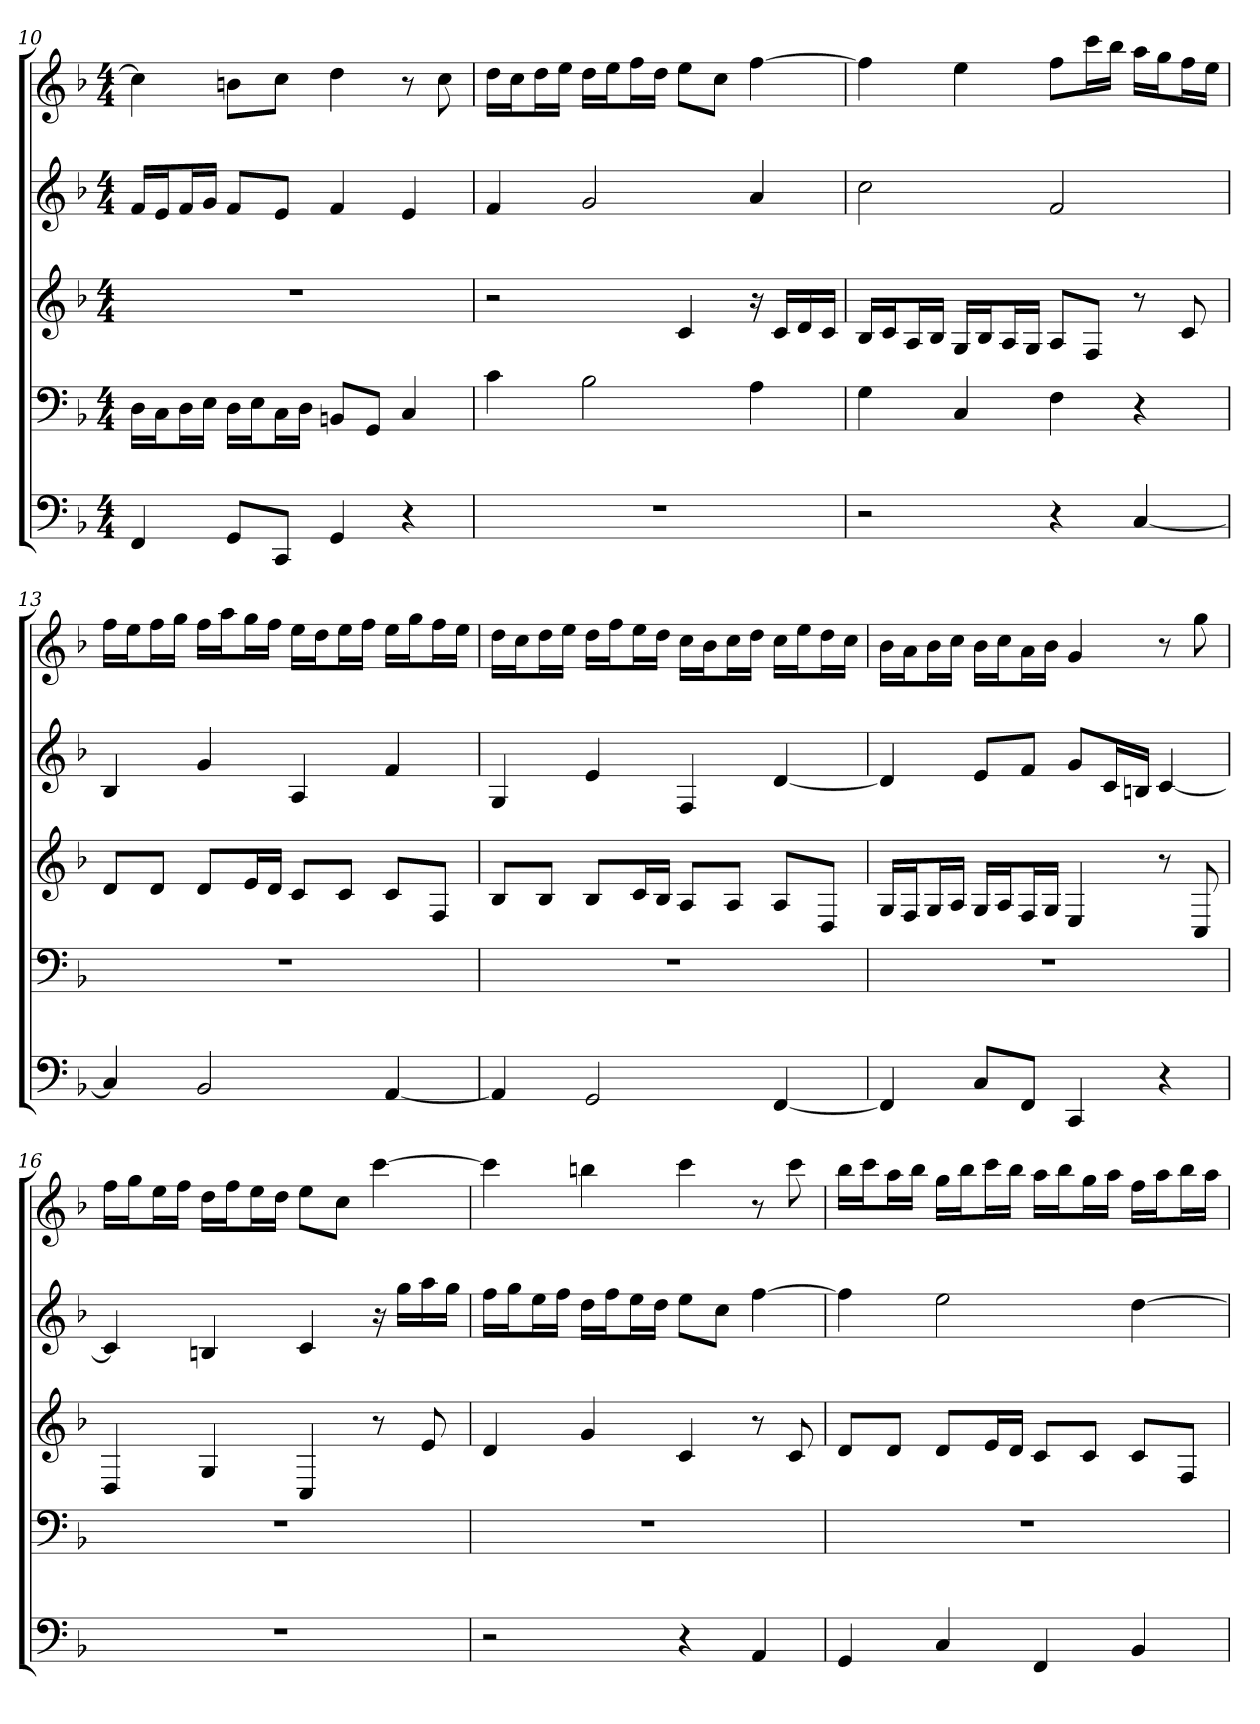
**kern	**kern	**kern	**kern	**kern
*part5	*part4	*part3	*part2	*part1
*staff5	*staff4	*staff3	*staff2	*staff1
*k[b-]	*k[b-]	*k[b-]	*k[b-]	*k[b-]
*M4/4	*M4/4	*M4/4	*M4/4	*M4/4
=10	=10	=10	=10	=10
4FF	16DLL	1r	16fLL	4cc]
.	16CJ	.	16eJ	.
.	16DL	.	16fL	.
.	16EJJ	.	16gJJ	.
8GGL	16DLL	.	8fL	8bnL
.	16EJ	.	.	.
8CCJ	16CL	.	8eJ	8ccJ
.	16DJJ	.	.	.
4GG	8BBnL	.	4f	4dd
.	8GGJ	.	.	.
4r	4C	.	4e	8r
.	.	.	.	8cc
=11	=11	=11	=11	=11
1r	4c	2r	4f	16ddLL
.	.	.	.	16ccJ
.	.	.	.	16ddL
.	.	.	.	16eeJJ
.	2B-	.	2g	16ddLL
.	.	.	.	16eeJ
.	.	.	.	16ffL
.	.	.	.	16ddJJ
.	.	4c	.	8eeL
.	.	.	.	8ccJ
.	4A	16r	4a	[4ff
.	.	16cLL	.	.
.	.	16d	.	.
.	.	16cJJ	.	.
=12	=12	=12	=12	=12
2r	4G	16B-LL	2cc	4ff]
.	.	16cJ	.	.
.	.	16AL	.	.
.	.	16B-JJ	.	.
.	4C	16GLL	.	4ee
.	.	16B-J	.	.
.	.	16AL	.	.
.	.	16GJJ	.	.
4r	4F	8AL	2f	8ffL
.	.	8FJ	.	16cccL
.	.	.	.	16bb-JJ
[4C	4r	8r	.	16aaLL
.	.	.	.	16ggJ
.	.	8c	.	16ffL
.	.	.	.	16eeJJ
=13	=13	=13	=13	=13
4C]	1r	8dL	4B-	16ffLL
.	.	.	.	16eeJ
.	.	8dJ	.	16ffL
.	.	.	.	16ggJJ
2BB-	.	8dL	4g	16ffLL
.	.	.	.	16aaJ
.	.	16eL	.	16ggL
.	.	16dJJ	.	16ffJJ
.	.	8cL	4A	16eeLL
.	.	.	.	16ddJ
.	.	8cJ	.	16eeL
.	.	.	.	16ffJJ
[4AA	.	8cL	4f	16eeLL
.	.	.	.	16ggJ
.	.	8FJ	.	16ffL
.	.	.	.	16eeJJ
=14	=14	=14	=14	=14
4AA]	1r	8B-L	4G	16ddLL
.	.	.	.	16ccJ
.	.	8B-J	.	16ddL
.	.	.	.	16eeJJ
2GG	.	8B-L	4e	16ddLL
.	.	.	.	16ffJ
.	.	16cL	.	16eeL
.	.	16B-JJ	.	16ddJJ
.	.	8AL	4F	16ccLL
.	.	.	.	16b-J
.	.	8AJ	.	16ccL
.	.	.	.	16ddJJ
[4FF	.	8AL	[4d	16ccLL
.	.	.	.	16eeJ
.	.	8DJ	.	16ddL
.	.	.	.	16ccJJ
=15	=15	=15	=15	=15
4FF]	1r	16GLL	4d]	16b-LL
.	.	16FJ	.	16aJ
.	.	16GL	.	16b-L
.	.	16AJJ	.	16ccJJ
8CL	.	16GLL	8eL	16b-LL
.	.	16AJ	.	16ccJ
8FFJ	.	16FL	8fJ	16aL
.	.	16GJJ	.	16b-JJ
4CC	.	4E	8gL	4g
.	.	.	16cL	.
.	.	.	16BnJJ	.
4r	.	8r	[4c	8r
.	.	8C	.	8gg
=16	=16	=16	=16	=16
1r	1r	4D	4c]	16ffLL
.	.	.	.	16ggJ
.	.	.	.	16eeL
.	.	.	.	16ffJJ
.	.	4G	4Bn	16ddLL
.	.	.	.	16ffJ
.	.	.	.	16eeL
.	.	.	.	16ddJJ
.	.	4C	4c	8eeL
.	.	.	.	8ccJ
.	.	8r	16r	[4ccc
.	.	.	16ggLL	.
.	.	8e	16aa	.
.	.	.	16ggJJ	.
=17	=17	=17	=17	=17
2r	1r	4d	16ffLL	4ccc]
.	.	.	16ggJ	.
.	.	.	16eeL	.
.	.	.	16ffJJ	.
.	.	4g	16ddLL	4bbn
.	.	.	16ffJ	.
.	.	.	16eeL	.
.	.	.	16ddJJ	.
4r	.	4c	8eeL	4ccc
.	.	.	8ccJ	.
4AA	.	8r	[4ff	8r
.	.	8c	.	8ccc
=18	=18	=18	=18	=18
4GG	1r	8dL	4ff]	16bb-LL
.	.	.	.	16cccJ
.	.	8dJ	.	16aaL
.	.	.	.	16bb-JJ
4C	.	8dL	2ee	16ggLL
.	.	.	.	16bb-J
.	.	16eL	.	16cccL
.	.	16dJJ	.	16bb-JJ
4FF	.	8cL	.	16aaLL
.	.	.	.	16bb-J
.	.	8cJ	.	16ggL
.	.	.	.	16aaJJ
4BB-	.	8cL	[4dd	16ffLL
.	.	.	.	16aaJ
.	.	8FJ	.	16bb-L
.	.	.	.	16aaJJ
=	=	=	=	=
*-	*-	*-	*-	*-
